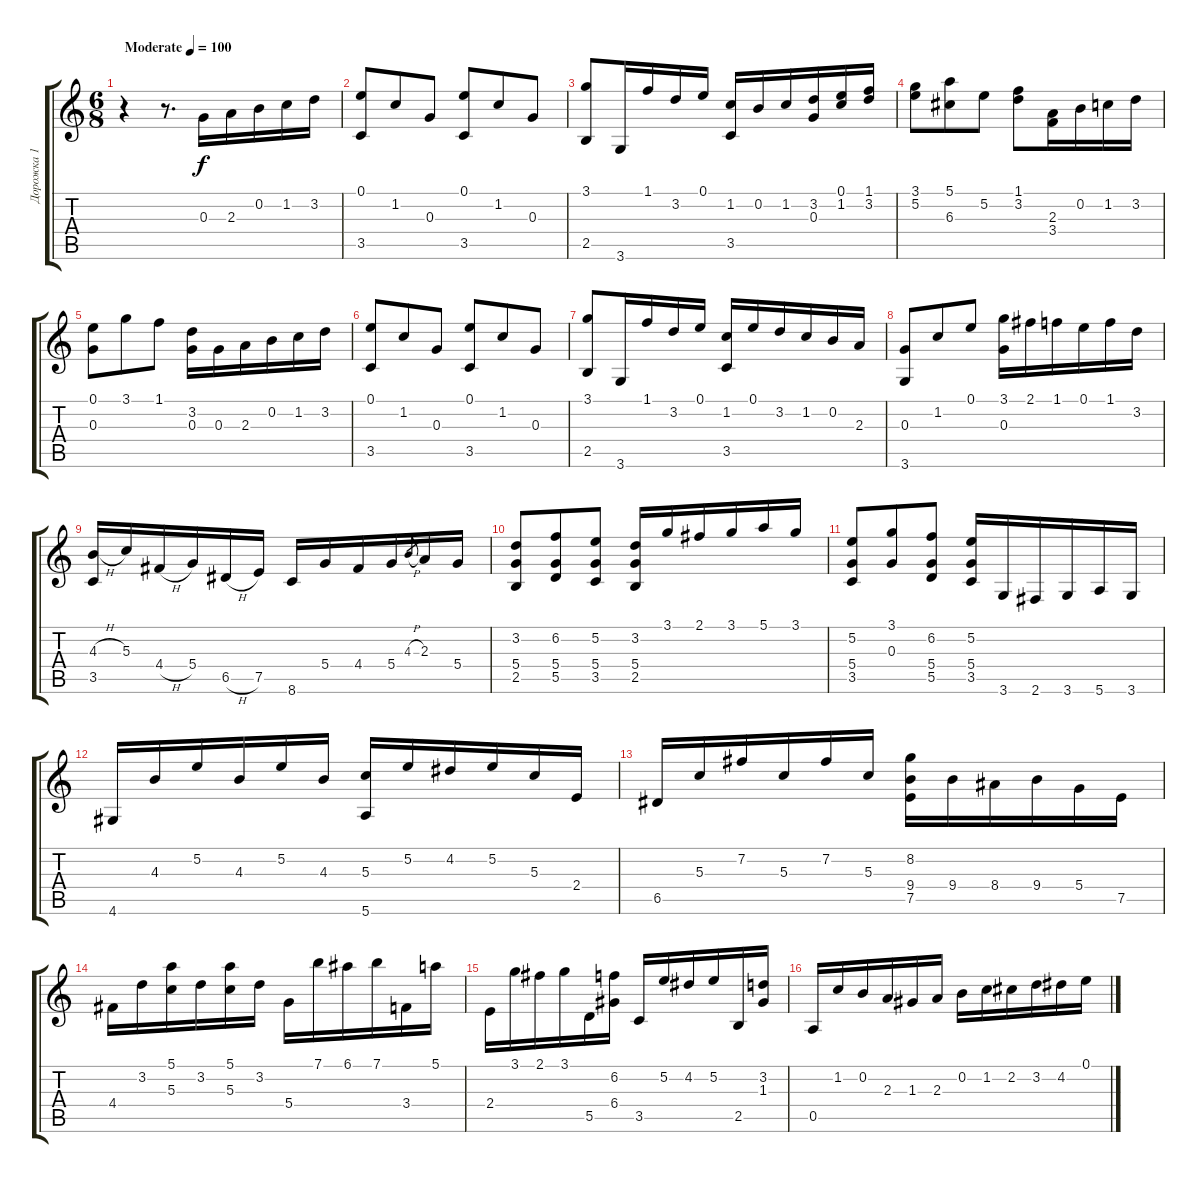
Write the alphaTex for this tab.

\track ("Дорожка 1" "Дорожка 1") {instrument acousticguitarnylon}
\staff {score tabs}
\tuning (E4 B3 G3 D3 A2 E2) {hide}
\ts (6 8)
\tempo (100 "Moderate")
\clef g2
\ks c
r.4{dy f instrument acousticguitarnylon} r.8{d} 0.3.16 2.3.16 0.2.16 1.2.16 3.2.16 |
(0.1 3.5).8 1.2.8 0.3.8 (0.1 3.5).8 1.2.8 0.3.8 |
(3.1 2.5).8 3.6.16 1.1.16 3.2.16 0.1.16 (1.2 3.5).16 0.2.16 1.2.16 (3.2 0.3).16 (0.1 1.2).16 (1.1 3.2).16 |
(3.1 5.2).8 (5.1 6.3).8 5.2.8 (1.1 3.2).8 (2.3 3.4).16 0.2.16 1.2.16 3.2.16 |
(0.1 0.3).8 3.1.8 1.1.8 (3.2 0.3).16 0.3.16 2.3.16 0.2.16 1.2.16 3.2.16 |
(0.1 3.5).8 1.2.8 0.3.8 (0.1 3.5).8 1.2.8 0.3.8 |
(3.1 2.5).8 3.6.16 1.1.16 3.2.16 0.1.16 (1.2 3.5).16 0.1.16 3.2.16 1.2.16 0.2.16 2.3.16 |
(0.3 3.6).8 1.2.8 0.1.8 (3.1 0.3).16 2.1.16 1.1.16 0.1.16 1.1.16 3.2.16 |
(4.3{h} 3.5).16 5.3.16 4.4{h}.16 5.4.16 6.5{h}.16 7.5.16 8.6.16 5.4.16 4.4.16 5.4.16 4.3{h}.8{gr} 2.3.16 5.4.16 |
(3.2 5.4 2.5).8 (6.2 5.4 5.5).8 (5.2 5.4 3.5).8 (3.2 5.4 2.5).16 3.1.16 2.1.16 3.1.16 5.1.16 3.1.16 |
(5.2 5.4 3.5).8 (3.1 0.3).8 (6.2 5.4 5.5).8 (5.2 5.4 3.5).16 3.6.16 2.6.16 3.6.16 5.6.16 3.6.16 |
4.6.16 4.3.16 5.2.16 4.3.16 5.2.16 4.3.16 (5.3 5.6).16 5.2.16 4.2.16 5.2.16 5.3.16 2.4.16 |
6.5.16 5.3.16 7.2.16 5.3.16 7.2.16 5.3.16 (8.2 9.4 7.5).16 9.4.16 8.4.16 9.4.16 5.4.16 7.5.16 |
4.4.16 3.2.16 (5.1 5.3).16 3.2.16 (5.1 5.3).16 3.2.16 5.4.16 7.1.16 6.1.16 7.1.16 3.4.16 5.1.16 |
2.4.16 3.1.16 2.1.16 3.1.16 5.5.16 (6.2 6.4).16 3.5.16 5.2.16 4.2.16 5.2.16 2.5.16 (3.2 1.3).16 |
0.5.16 1.2.16 0.2.16 2.3.16 1.3.16 2.3.16 0.2.16 1.2.16 2.2.16 3.2.16 4.2.16 0.1.16
